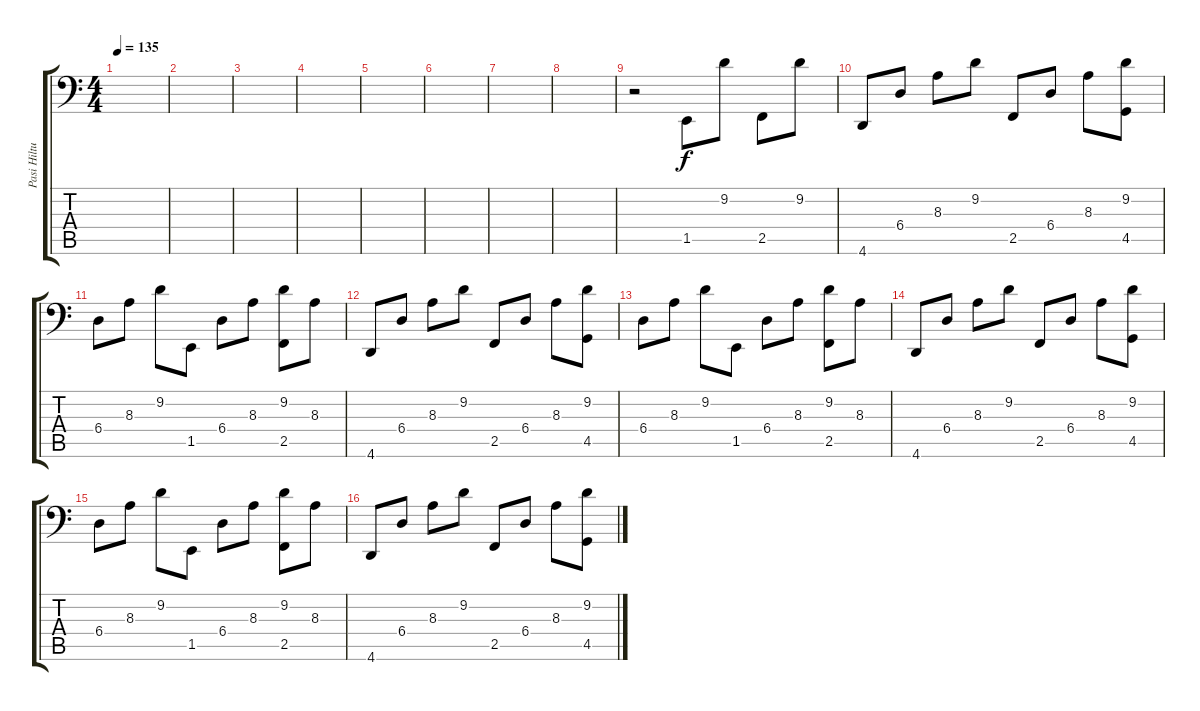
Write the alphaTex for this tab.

\track ("Pasi Hiltula" "Pasi Hiltu") {instrument electricgrandpiano}
\staff {score tabs}
\tuning (Bb3 F3 Db3 Ab2 Eb2 Bb1) {hide}
\ts (4 4)
\tempo 135
\clef f4
\ks c
|
|
|
|
|
|
|
|
r.2 1.5.8 9.2.8 2.5.8 9.2.8 |
4.6.8 6.4.8 8.3.8 9.2.8 2.5.8 6.4.8 8.3.8 (9.2 4.5).8 |
6.4.8 8.3.8 9.2.8 1.5.8 6.4.8 8.3.8 (9.2 2.5).8 8.3.8 |
4.6.8 6.4.8 8.3.8 9.2.8 2.5.8 6.4.8 8.3.8 (9.2 4.5).8 |
6.4.8 8.3.8 9.2.8 1.5.8 6.4.8 8.3.8 (9.2 2.5).8 8.3.8 |
4.6.8 6.4.8 8.3.8 9.2.8 2.5.8 6.4.8 8.3.8 (9.2 4.5).8 |
6.4.8 8.3.8 9.2.8 1.5.8 6.4.8 8.3.8 (9.2 2.5).8 8.3.8 |
4.6.8 6.4.8 8.3.8 9.2.8 2.5.8 6.4.8 8.3.8 (9.2 4.5).8
